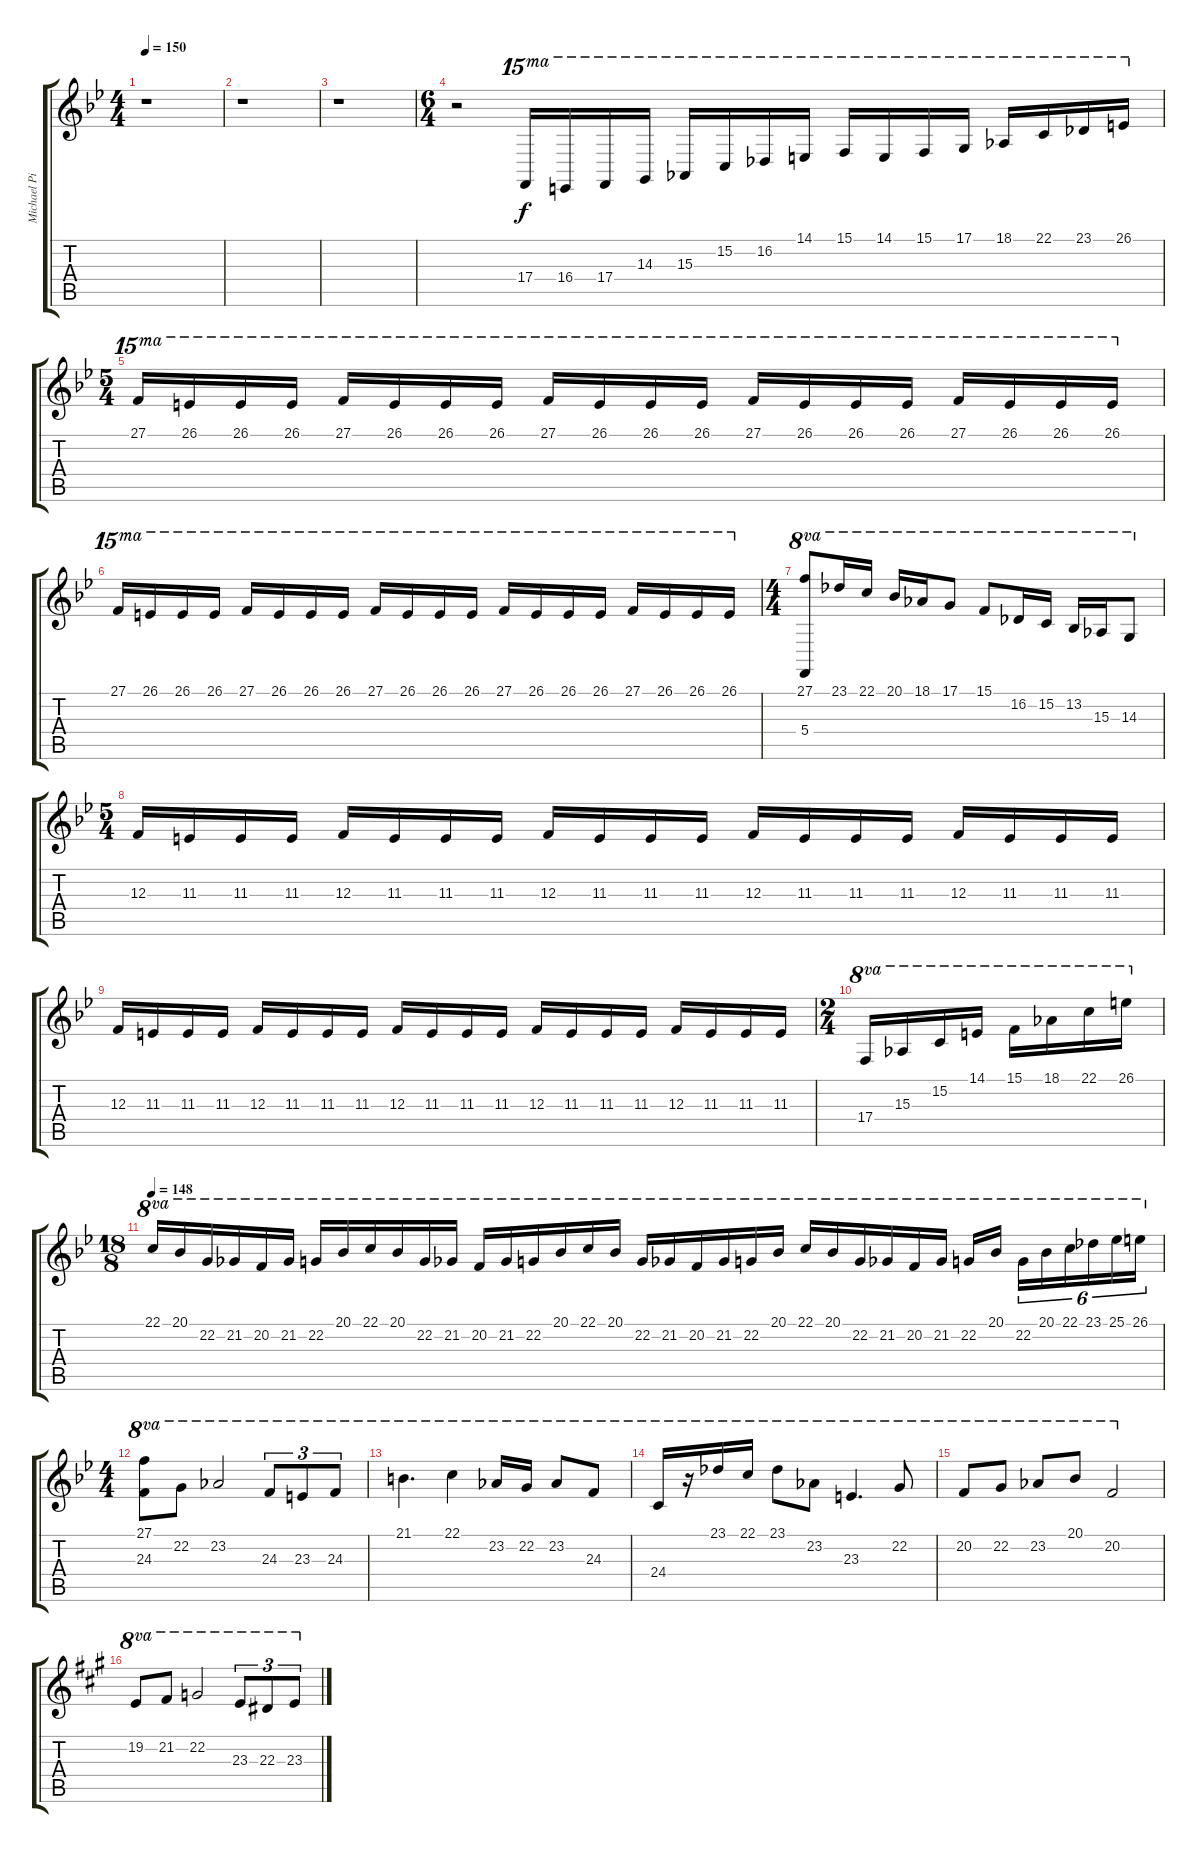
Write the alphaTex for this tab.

\track ("Michael Pinnella (keyboard)" "Michael Pi") {instrument stringensemble1}
\staff {score tabs}
\tuning (D4 A3 F3 C3 G2 D2) {hide}
\ts (4 4)
\tempo 150
\clef g2
\ks gminor
r.1{dy f} |
r.1 |
r.1 |
\ts (6 4)
r.2 17.4.16{ot 15ma} 16.4.16{ot 15ma} 17.4.16{ot 15ma} 14.3.16{ot 15ma} 15.3.16{ot 15ma} 15.2.16{ot 15ma} 16.2.16{ot 15ma} 14.1.16{ot 15ma} 15.1.16{ot 15ma} 14.1.16{ot 15ma} 15.1.16{ot 15ma} 17.1.16{ot 15ma} 18.1.16{ot 15ma} 22.1.16{ot 15ma} 23.1.16{ot 15ma} 26.1.16{ot 15ma} |
\ts (5 4)
27.1.16{ot 15ma} 26.1.16{ot 15ma} 26.1.16{ot 15ma} 26.1.16{ot 15ma} 27.1.16{ot 15ma} 26.1.16{ot 15ma} 26.1.16{ot 15ma} 26.1.16{ot 15ma} 27.1.16{ot 15ma} 26.1.16{ot 15ma} 26.1.16{ot 15ma} 26.1.16{ot 15ma} 27.1.16{ot 15ma} 26.1.16{ot 15ma} 26.1.16{ot 15ma} 26.1.16{ot 15ma} 27.1.16{ot 15ma} 26.1.16{ot 15ma} 26.1.16{ot 15ma} 26.1.16{ot 15ma} |
27.1.16{ot 15ma} 26.1.16{ot 15ma} 26.1.16{ot 15ma} 26.1.16{ot 15ma} 27.1.16{ot 15ma} 26.1.16{ot 15ma} 26.1.16{ot 15ma} 26.1.16{ot 15ma} 27.1.16{ot 15ma} 26.1.16{ot 15ma} 26.1.16{ot 15ma} 26.1.16{ot 15ma} 27.1.16{ot 15ma} 26.1.16{ot 15ma} 26.1.16{ot 15ma} 26.1.16{ot 15ma} 27.1.16{ot 15ma} 26.1.16{ot 15ma} 26.1.16{ot 15ma} 26.1.16{ot 15ma} |
\ts (4 4)
(27.1 5.4).8{ot 8va} 23.1.16{ot 8va} 22.1.16{ot 8va} 20.1.16{ot 8va} 18.1.16{ot 8va} 17.1.8{ot 8va} 15.1.8{ot 8va} 16.2.16{ot 8va} 15.2.16{ot 8va} 13.2.16{ot 8va} 15.3.16{ot 8va} 14.3.8{ot 8va} |
\ts (5 4)
12.3.16 11.3.16 11.3.16 11.3.16 12.3.16 11.3.16 11.3.16 11.3.16 12.3.16 11.3.16 11.3.16 11.3.16 12.3.16 11.3.16 11.3.16 11.3.16 12.3.16 11.3.16 11.3.16 11.3.16 |
12.3.16 11.3.16 11.3.16 11.3.16 12.3.16 11.3.16 11.3.16 11.3.16 12.3.16 11.3.16 11.3.16 11.3.16 12.3.16 11.3.16 11.3.16 11.3.16 12.3.16 11.3.16 11.3.16 11.3.16 |
\ts (2 4)
17.4.16{ot 8va} 15.3.16{ot 8va} 15.2.16{ot 8va} 14.1.16{ot 8va} 15.1.16{ot 8va} 18.1.16{ot 8va} 22.1.16{ot 8va} 26.1.16{ot 8va} |
\ts (18 8)
\tempo 148
22.1.16{ot 8va volume 11} 20.1.16{ot 8va} 22.2.16{ot 8va} 21.2.16{ot 8va} 20.2.16{ot 8va} 21.2.16{ot 8va} 22.2.16{ot 8va} 20.1.16{ot 8va} 22.1.16{ot 8va} 20.1.16{ot 8va} 22.2.16{ot 8va} 21.2.16{ot 8va} 20.2.16{ot 8va} 21.2.16{ot 8va} 22.2.16{ot 8va} 20.1.16{ot 8va} 22.1.16{ot 8va} 20.1.16{ot 8va} 22.2.16{ot 8va} 21.2.16{ot 8va} 20.2.16{ot 8va} 21.2.16{ot 8va} 22.2.16{ot 8va} 20.1.16{ot 8va} 22.1.16{ot 8va} 20.1.16{ot 8va} 22.2.16{ot 8va} 21.2.16{ot 8va} 20.2.16{ot 8va} 21.2.16{ot 8va} 22.2.16{ot 8va} 20.1.16{ot 8va beam splitsecondary} 22.2.16{tu (6 4) ot 8va} 20.1.16{tu (6 4) ot 8va} 22.1.16{tu (6 4) ot 8va} 23.1.16{tu (6 4) ot 8va} 25.1.16{tu (6 4) ot 8va} 26.1.16{tu (6 4) ot 8va} |
\ts (4 4)
(27.1 24.3).8{ot 8va} 22.2.8{ot 8va} 23.2.2{ot 8va} 24.3.8{tu (3 2) ot 8va} 23.3.8{tu (3 2) ot 8va} 24.3.8{tu (3 2) ot 8va} |
21.1.4{d ot 8va} 22.1.4{ot 8va} 23.2.16{ot 8va} 22.2.16{ot 8va} 23.2.8{ot 8va} 24.3.8{ot 8va} |
24.4.16{ot 8va} r.16{ot 8va} 23.1.16{ot 8va} 22.1.16{ot 8va} 23.1.8{ot 8va} 23.2.8{ot 8va} 23.3.4{d ot 8va} 22.2.8{ot 8va} |
20.2.8{ot 8va} 22.2.8{ot 8va} 23.2.8{ot 8va} 20.1.8{ot 8va} 20.2.2{ot 8va} |
\ks f#minor
19.2.8{ot 8va} 21.2.8{ot 8va} 22.2.2{ot 8va} 23.3.8{tu (3 2) ot 8va} 22.3.8{tu (3 2) ot 8va} 23.3.8{tu (3 2) ot 8va}
